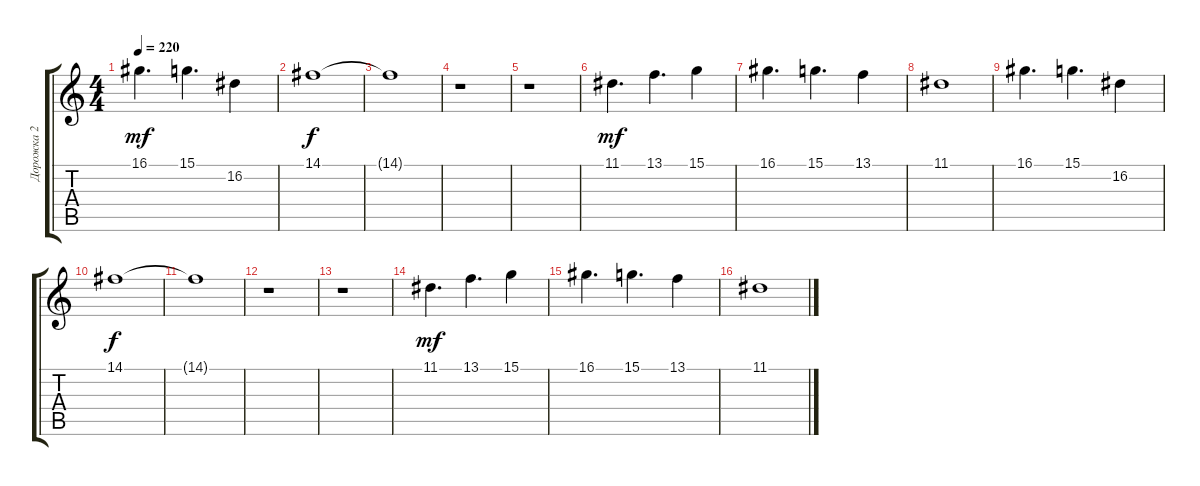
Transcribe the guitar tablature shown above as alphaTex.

\track ("Дорожка 2" "Дорожка 2") {instrument tremolostrings}
\staff {score tabs}
\tuning (E4 B3 G3 D3 A2 E2) {hide}
\ts (4 4)
\tempo 220
\clef g2
\ks c
16.1.4{d dy mf} 15.1.4{d} 16.2.4 |
14.1.1{dy f} |
14.1{t}.1 |
r.1 |
r.1 |
11.1.4{d dy mf} 13.1.4{d} 15.1.4 |
16.1.4{d} 15.1.4{d} 13.1.4 |
11.1.1 |
16.1.4{d} 15.1.4{d} 16.2.4 |
14.1.1{dy f} |
14.1{t}.1 |
r.1 |
r.1 |
11.1.4{d dy mf} 13.1.4{d} 15.1.4 |
16.1.4{d} 15.1.4{d} 13.1.4 |
11.1.1
